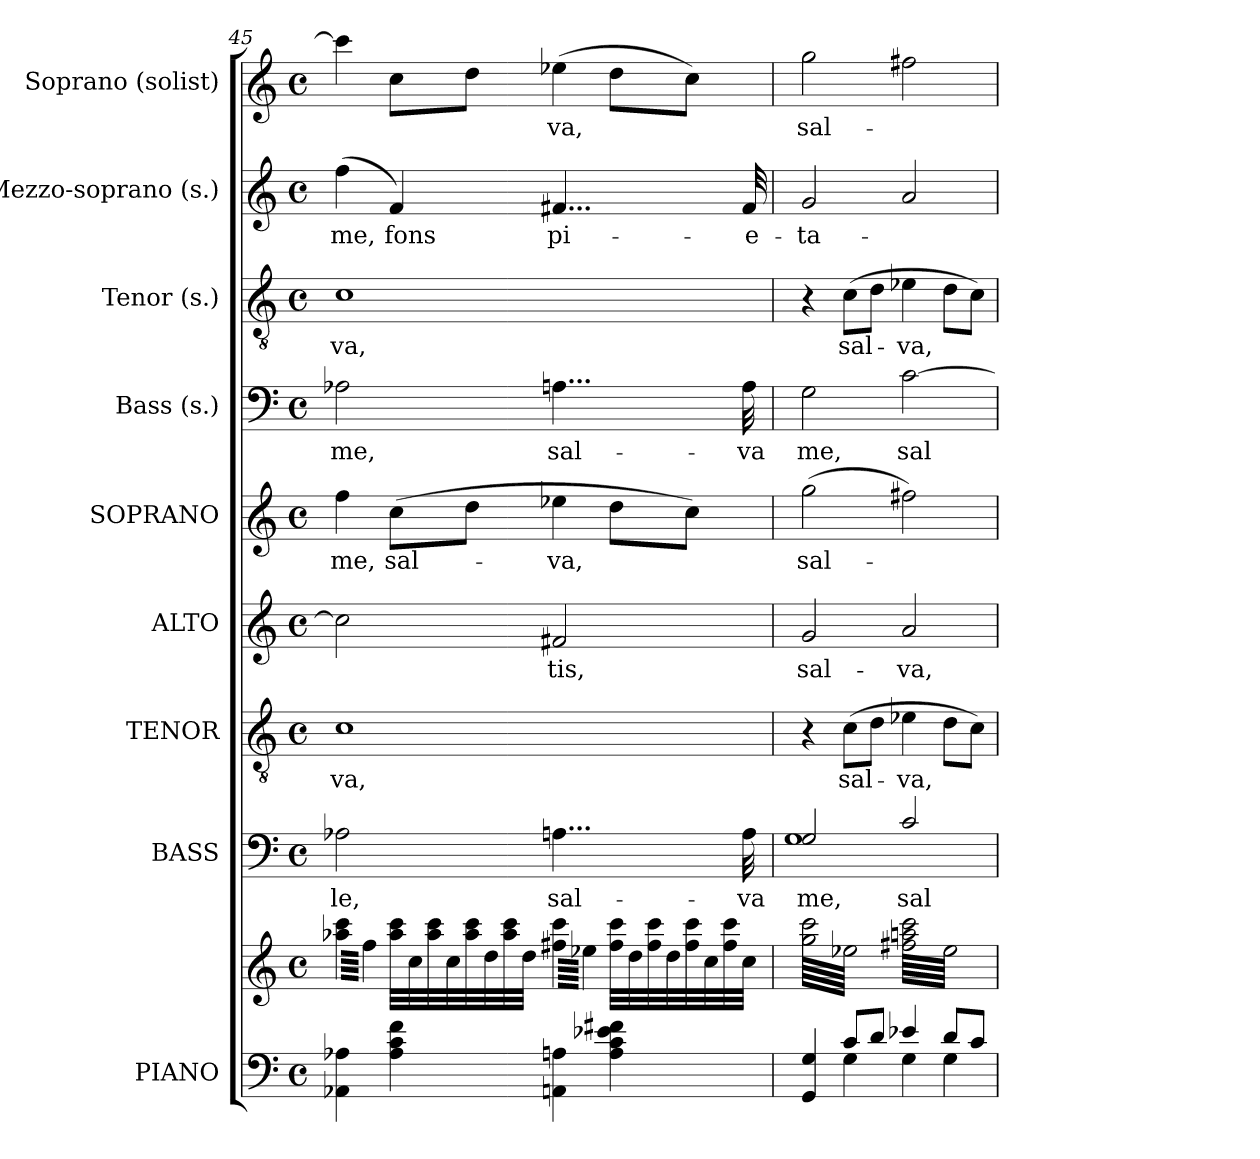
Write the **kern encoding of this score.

**kern	**kern	**kern	**text	**kern	**text	**kern	**text	**kern	**text	**kern	**text	**kern	**text	**kern	**text	**kern	**text
*part9	*part9	*part8	*part8	*part7	*part7	*part6	*part6	*part5	*part5	*part4	*part4	*part3	*part3	*part2	*part2	*part1	*part1
*staff10	*staff9	*staff8	*staff8	*staff7	*staff7	*staff6	*staff6	*staff5	*staff5	*staff4	*staff4	*staff3	*staff3	*staff2	*staff2	*staff1	*staff1
*I"PIANO	*	*I"BASS	*	*I"TENOR	*	*I"ALTO	*	*I"SOPRANO	*	*I"Bass (s.)	*	*I"Tenor (s.)	*	*I"Mezzo-soprano (s.)	*	*I"Soprano (solist)	*
*I'Pno.	*	*I'B.	*	*I'T.	*	*I'A.	*	*I'S.	*	*I'B.	*	*I'T.	*	*I'M-S.	*	*I'S.	*
!!LO:PB:g=z
*clefF4	*clefG2	*clefF4	*	*clefGv2	*	*clefG2	*	*clefG2	*	*clefF4	*	*clefGv2	*	*clefG2	*	*clefG2	*
*	*	*	*	*ITrd7c12	*	*	*	*	*	*	*	*ITrd7c12	*	*	*	*	*
*k[]	*k[]	*k[]	*	*k[]	*	*k[]	*	*k[]	*	*k[]	*	*k[]	*	*k[]	*	*k[]	*
*M4/4	*M4/4	*M4/4	*	*M4/4	*	*M4/4	*	*M4/4	*	*M4/4	*	*M4/4	*	*M4/4	*	*M4/4	*
*met(c)	*met(c)	*met(c)	*	*met(c)	*	*met(c)	*	*met(c)	*	*met(c)	*	*met(c)	*	*met(c)	*	*met(c)	*
=45	=45	=45	=45	=45	=45	=45	=45	=45	=45	=45	=45	=45	=45	=45	=45	=45	=45
!	!	!	!LO:LY:b:color=#000000	!	!	!	!	!	!	!	!	!	!	!	!	!	!
!	!	!	!	!	!LO:LY:b:color=#000000	!	!	!	!	!	!	!	!	!	!	!	!
!	!	!	!	!	!	!	!	!	!LO:LY:b:color=#000000	!	!	!	!	!	!	!	!
!	!	!	!	!	!	!	!	!	!	!	!LO:LY:b:color=#000000	!	!	!	!	!	!
!	!	!	!	!	!	!	!	!	!	!	!	!	!LO:LY:b:color=#000000	!	!	!	!
!	!	!	!	!	!	!	!	!	!	!	!	!	!	!	!LO:LY:b:color=#000000	!	!
*	*tremolo	*	*	*	*	*	*	*	*	*	*	*	*	*	*	*	*
4AA-Xi\ 4A-Xi	64aa-Xi\ 64ccciLLLL	2A-Xi\	le,	1Ci	-va,	2cci\]	.	4ffi\	me,	2A-Xi\	me,	1Ci	-va,	(4ffi\	me,	4ccci\]	.
.	64ffi\	.	.	.	.	.	.	.	.	.	.	.	.	.	.	.	.
.	64aa-Xi\ 64ccci	.	.	.	.	.	.	.	.	.	.	.	.	.	.	.	.
.	64ffi\	.	.	.	.	.	.	.	.	.	.	.	.	.	.	.	.
.	64aa-Xi\ 64ccci	.	.	.	.	.	.	.	.	.	.	.	.	.	.	.	.
.	64ffi\	.	.	.	.	.	.	.	.	.	.	.	.	.	.	.	.
.	64aa-Xi\ 64ccci	.	.	.	.	.	.	.	.	.	.	.	.	.	.	.	.
.	64ffi\	.	.	.	.	.	.	.	.	.	.	.	.	.	.	.	.
.	64aa-Xi\ 64ccci	.	.	.	.	.	.	.	.	.	.	.	.	.	.	.	.
.	64ffi\	.	.	.	.	.	.	.	.	.	.	.	.	.	.	.	.
.	64aa-Xi\ 64ccci	.	.	.	.	.	.	.	.	.	.	.	.	.	.	.	.
.	64ffi\	.	.	.	.	.	.	.	.	.	.	.	.	.	.	.	.
.	64aa-Xi\ 64ccci	.	.	.	.	.	.	.	.	.	.	.	.	.	.	.	.
.	64ffi\	.	.	.	.	.	.	.	.	.	.	.	.	.	.	.	.
.	64aa-Xi\ 64ccci	.	.	.	.	.	.	.	.	.	.	.	.	.	.	.	.
.	64ffi\JJJJ	.	.	.	.	.	.	.	.	.	.	.	.	.	.	.	.
*	*Xtremolo	*	*	*	*	*	*	*	*	*	*	*	*	*	*	*	*
!	!	!	!	!	!	!	!	!	!LO:LY:b:color=#000000	!	!	!	!	!	!	!	!
!	!	!	!	!	!	!	!	!	!	!	!	!	!	!	!LO:LY:b:color=#000000	!	!
4A-i\ 4ci 4fi	32aa-i\ 32ccciLLL	.	.	.	.	.	.	(8cci\L	sal-	.	.	.	.	4fi/)	fons	8cci\L	.
.	.	.	.	.	.	.	.	.	.	.	.	.	.	.	.	.	.
.	32cci\	.	.	.	.	.	.	.	.	.	.	.	.	.	.	.	.
.	.	.	.	.	.	.	.	.	.	.	.	.	.	.	.	.	.
.	32aa-i\ 32ccci	.	.	.	.	.	.	.	.	.	.	.	.	.	.	.	.
.	.	.	.	.	.	.	.	.	.	.	.	.	.	.	.	.	.
.	32cci\	.	.	.	.	.	.	.	.	.	.	.	.	.	.	.	.
.	.	.	.	.	.	.	.	.	.	.	.	.	.	.	.	.	.
.	32aa-i\ 32ccci	.	.	.	.	.	.	8ddi\J	.	.	.	.	.	.	.	8ddi\J	.
.	32ddi\	.	.	.	.	.	.	.	.	.	.	.	.	.	.	.	.
.	32aa-i\ 32ccci	.	.	.	.	.	.	.	.	.	.	.	.	.	.	.	.
.	32ddi\JJJ	.	.	.	.	.	.	.	.	.	.	.	.	.	.	.	.
!	!	!	!LO:LY:b:color=#000000	!	!	!	!	!	!	!	!	!	!	!	!	!	!
!	!	!	!	!	!	!	!LO:LY:b:color=#000000	!	!	!	!	!	!	!	!	!	!
!	!	!	!	!	!	!	!	!	!LO:LY:b:color=#000000	!	!	!	!	!	!	!	!
!	!	!	!	!	!	!	!	!	!	!	!LO:LY:b:color=#000000	!	!	!	!	!	!
!	!	!	!	!	!	!	!	!	!	!	!	!	!	!	!LO:LY:b:color=#000000	!	!
!	!	!	!	!	!	!	!	!	!	!	!	!	!	!	!	!	!LO:LY:b:color=#000000
*	*tremolo	*	*	*	*	*	*	*	*	*	*	*	*	*	*	*	*
4AAni\ 4Ani	64ff#Xi\ 64ccciLLLL	4...Ani\	sal-	.	.	2f#Xi/	-tis,	4ee-Xi\	-va,	4...Ani\	sal-	.	.	4...f#Xi/	pi-	(4ee-Xi\	-va,
.	64ee-Xi\	.	.	.	.	.	.	.	.	.	.	.	.	.	.	.	.
.	64ff#Xi\ 64ccci	.	.	.	.	.	.	.	.	.	.	.	.	.	.	.	.
.	64ee-Xi\	.	.	.	.	.	.	.	.	.	.	.	.	.	.	.	.
.	64ff#Xi\ 64ccci	.	.	.	.	.	.	.	.	.	.	.	.	.	.	.	.
.	64ee-Xi\	.	.	.	.	.	.	.	.	.	.	.	.	.	.	.	.
.	64ff#Xi\ 64ccci	.	.	.	.	.	.	.	.	.	.	.	.	.	.	.	.
.	64ee-Xi\	.	.	.	.	.	.	.	.	.	.	.	.	.	.	.	.
.	64ff#Xi\ 64ccci	.	.	.	.	.	.	.	.	.	.	.	.	.	.	.	.
.	64ee-Xi\	.	.	.	.	.	.	.	.	.	.	.	.	.	.	.	.
.	64ff#Xi\ 64ccci	.	.	.	.	.	.	.	.	.	.	.	.	.	.	.	.
.	64ee-Xi\	.	.	.	.	.	.	.	.	.	.	.	.	.	.	.	.
.	64ff#Xi\ 64ccci	.	.	.	.	.	.	.	.	.	.	.	.	.	.	.	.
.	64ee-Xi\	.	.	.	.	.	.	.	.	.	.	.	.	.	.	.	.
.	64ff#Xi\ 64ccci	.	.	.	.	.	.	.	.	.	.	.	.	.	.	.	.
.	64ee-Xi\JJJJ	.	.	.	.	.	.	.	.	.	.	.	.	.	.	.	.
*	*Xtremolo	*	*	*	*	*	*	*	*	*	*	*	*	*	*	*	*
4Ai\ 4ci 4e-Xi 4f#Xi	32ff#i\ 32ccciLLL	.	.	.	.	.	.	8ddi\L	.	.	.	.	.	.	.	8ddi\L	.
.	.	.	.	.	.	.	.	.	.	.	.	.	.	.	.	.	.
.	32ddi\	.	.	.	.	.	.	.	.	.	.	.	.	.	.	.	.
.	.	.	.	.	.	.	.	.	.	.	.	.	.	.	.	.	.
.	32ff#i\ 32ccci	.	.	.	.	.	.	.	.	.	.	.	.	.	.	.	.
.	.	.	.	.	.	.	.	.	.	.	.	.	.	.	.	.	.
.	32ddi\	.	.	.	.	.	.	.	.	.	.	.	.	.	.	.	.
.	.	.	.	.	.	.	.	.	.	.	.	.	.	.	.	.	.
.	32ff#i\ 32ccci	.	.	.	.	.	.	8cci\J)	.	.	.	.	.	.	.	8cci\J)	.
.	32cci\	.	.	.	.	.	.	.	.	.	.	.	.	.	.	.	.
.	32ff#i\ 32ccci	.	.	.	.	.	.	.	.	.	.	.	.	.	.	.	.
!	!	!	!LO:LY:b:color=#000000	!	!	!	!	!	!	!	!	!	!	!	!	!	!
!	!	!	!	!	!	!	!	!	!	!	!LO:LY:b:color=#000000	!	!	!	!	!	!
!	!	!	!	!	!	!	!	!	!	!	!	!	!	!	!LO:LY:b:color=#000000	!	!
.	32cci\JJJ	32Ai\	-va	.	.	.	.	.	.	32Ai\	-va	.	.	32f#i/	-e-	.	.
=46	=46	=46	=46	=46	=46	=46	=46	=46	=46	=46	=46	=46	=46	=46	=46	=46	=46
*^	*	*^	*	*	*	*	*	*	*	*	*	*	*	*	*	*	*
!	!	!	!	!	!LO:LY:b:color=#000000	!	!	!	!	!	!	!	!	!	!	!	!	!	!
!	!	!	!	!	!	!	!	!	!LO:LY:b:color=#000000	!	!	!	!	!	!	!	!	!	!
!	!	!	!	!	!	!	!	!	!	!	!LO:LY:b:color=#000000	!	!	!	!	!	!	!	!
!	!	!	!	!	!	!	!	!	!	!	!	!	!LO:LY:b:color=#000000	!	!	!	!	!	!
!	!	!	!	!	!	!	!	!	!	!	!	!	!	!	!	!	!LO:LY:b:color=#000000	!	!
!	!	!	!	!	!	!	!	!	!	!	!	!	!	!	!	!	!	!	!LO:LY:b:color=#000000
*	*	*tremolo	*	*	*	*	*	*	*	*	*	*	*	*	*	*	*	*	*
4GGi/ 4Gi	4ryy	64ggi\ 64ccciLLLL	2Gi/	1Gi	me,	4r	.	2gi/	sal-	(2ggi\	sal-	2Gi\	me,	4r	.	2gi/	-ta-	2ggi\	sal-
.	.	64ee-Xi\	.	.	.	.	.	.	.	.	.	.	.	.	.	.	.	.	.
.	.	64ggi\ 64ccci	.	.	.	.	.	.	.	.	.	.	.	.	.	.	.	.	.
.	.	64ee-Xi\	.	.	.	.	.	.	.	.	.	.	.	.	.	.	.	.	.
.	.	64ggi\ 64ccci	.	.	.	.	.	.	.	.	.	.	.	.	.	.	.	.	.
.	.	64ee-Xi\	.	.	.	.	.	.	.	.	.	.	.	.	.	.	.	.	.
.	.	64ggi\ 64ccci	.	.	.	.	.	.	.	.	.	.	.	.	.	.	.	.	.
.	.	64ee-Xi\	.	.	.	.	.	.	.	.	.	.	.	.	.	.	.	.	.
.	.	64ggi\ 64ccci	.	.	.	.	.	.	.	.	.	.	.	.	.	.	.	.	.
.	.	64ee-Xi\	.	.	.	.	.	.	.	.	.	.	.	.	.	.	.	.	.
.	.	64ggi\ 64ccci	.	.	.	.	.	.	.	.	.	.	.	.	.	.	.	.	.
.	.	64ee-Xi\	.	.	.	.	.	.	.	.	.	.	.	.	.	.	.	.	.
.	.	64ggi\ 64ccci	.	.	.	.	.	.	.	.	.	.	.	.	.	.	.	.	.
.	.	64ee-Xi\	.	.	.	.	.	.	.	.	.	.	.	.	.	.	.	.	.
.	.	64ggi\ 64ccci	.	.	.	.	.	.	.	.	.	.	.	.	.	.	.	.	.
.	.	64ee-Xi\	.	.	.	.	.	.	.	.	.	.	.	.	.	.	.	.	.
!	!	!	!	!	!	!	!LO:LY:b:color=#000000	!	!	!	!	!	!	!	!	!	!	!	!
!	!	!	!	!	!	!	!	!	!	!	!	!	!	!	!LO:LY:b:color=#000000	!	!	!	!
8ci/L	4Gi\	64ggi\ 64ccci	.	.	.	(8Ci\L	sal-	.	.	.	.	.	.	(8Ci\L	sal-	.	.	.	.
.	.	64ee-Xi\	.	.	.	.	.	.	.	.	.	.	.	.	.	.	.	.	.
.	.	64ggi\ 64ccci	.	.	.	.	.	.	.	.	.	.	.	.	.	.	.	.	.
.	.	64ee-Xi\	.	.	.	.	.	.	.	.	.	.	.	.	.	.	.	.	.
.	.	64ggi\ 64ccci	.	.	.	.	.	.	.	.	.	.	.	.	.	.	.	.	.
.	.	64ee-Xi\	.	.	.	.	.	.	.	.	.	.	.	.	.	.	.	.	.
.	.	64ggi\ 64ccci	.	.	.	.	.	.	.	.	.	.	.	.	.	.	.	.	.
.	.	64ee-Xi\	.	.	.	.	.	.	.	.	.	.	.	.	.	.	.	.	.
8di/J	.	64ggi\ 64ccci	.	.	.	8Di\J	.	.	.	.	.	.	.	8Di\J	.	.	.	.	.
.	.	64ee-Xi\	.	.	.	.	.	.	.	.	.	.	.	.	.	.	.	.	.
.	.	64ggi\ 64ccci	.	.	.	.	.	.	.	.	.	.	.	.	.	.	.	.	.
.	.	64ee-Xi\	.	.	.	.	.	.	.	.	.	.	.	.	.	.	.	.	.
.	.	64ggi\ 64ccci	.	.	.	.	.	.	.	.	.	.	.	.	.	.	.	.	.
.	.	64ee-Xi\	.	.	.	.	.	.	.	.	.	.	.	.	.	.	.	.	.
.	.	64ggi\ 64ccci	.	.	.	.	.	.	.	.	.	.	.	.	.	.	.	.	.
.	.	64ee-Xi\JJJJ	.	.	.	.	.	.	.	.	.	.	.	.	.	.	.	.	.
!	!	!	!	!	!LO:LY:a:color=#000000	!	!	!	!	!	!	!	!	!	!	!	!	!	!
!	!	!	!	!	!	!	!LO:LY:b:color=#000000	!	!	!	!	!	!	!	!	!	!	!	!
!	!	!	!	!	!	!	!	!	!LO:LY:b:color=#000000	!	!	!	!	!	!	!	!	!	!
!	!	!	!	!	!	!	!	!	!	!	!	!	!LO:LY:b:color=#000000	!	!	!	!	!	!
!	!	!	!	!	!	!	!	!	!	!	!	!	!	!	!LO:LY:b:color=#000000	!	!	!	!
4e-Xi/	4Gi\	64ff#Xi\ 64aani 64ccciLLLL	2ci/	.	sal-	4E-Xi\	-va,	2ai/	-va,	2ff#Xi\)	.	[2ci\	sal-	4E-Xi\	-va,	2ai/	.	2ff#Xi\	.
.	.	64ee-i\	.	.	.	.	.	.	.	.	.	.	.	.	.	.	.	.	.
.	.	64ff#Xi\ 64aani 64ccci	.	.	.	.	.	.	.	.	.	.	.	.	.	.	.	.	.
.	.	64ee-i\	.	.	.	.	.	.	.	.	.	.	.	.	.	.	.	.	.
.	.	64ff#Xi\ 64aani 64ccci	.	.	.	.	.	.	.	.	.	.	.	.	.	.	.	.	.
.	.	64ee-i\	.	.	.	.	.	.	.	.	.	.	.	.	.	.	.	.	.
.	.	64ff#Xi\ 64aani 64ccci	.	.	.	.	.	.	.	.	.	.	.	.	.	.	.	.	.
.	.	64ee-i\	.	.	.	.	.	.	.	.	.	.	.	.	.	.	.	.	.
.	.	64ff#Xi\ 64aani 64ccci	.	.	.	.	.	.	.	.	.	.	.	.	.	.	.	.	.
.	.	64ee-i\	.	.	.	.	.	.	.	.	.	.	.	.	.	.	.	.	.
.	.	64ff#Xi\ 64aani 64ccci	.	.	.	.	.	.	.	.	.	.	.	.	.	.	.	.	.
.	.	64ee-i\	.	.	.	.	.	.	.	.	.	.	.	.	.	.	.	.	.
.	.	64ff#Xi\ 64aani 64ccci	.	.	.	.	.	.	.	.	.	.	.	.	.	.	.	.	.
.	.	64ee-i\	.	.	.	.	.	.	.	.	.	.	.	.	.	.	.	.	.
.	.	64ff#Xi\ 64aani 64ccci	.	.	.	.	.	.	.	.	.	.	.	.	.	.	.	.	.
.	.	64ee-i\	.	.	.	.	.	.	.	.	.	.	.	.	.	.	.	.	.
8di/L	4Gi\	64ff#Xi\ 64aani 64ccci	.	.	.	8Di\L	.	.	.	.	.	.	.	8Di\L	.	.	.	.	.
.	.	64ee-i\	.	.	.	.	.	.	.	.	.	.	.	.	.	.	.	.	.
.	.	64ff#Xi\ 64aani 64ccci	.	.	.	.	.	.	.	.	.	.	.	.	.	.	.	.	.
.	.	64ee-i\	.	.	.	.	.	.	.	.	.	.	.	.	.	.	.	.	.
.	.	64ff#Xi\ 64aani 64ccci	.	.	.	.	.	.	.	.	.	.	.	.	.	.	.	.	.
.	.	64ee-i\	.	.	.	.	.	.	.	.	.	.	.	.	.	.	.	.	.
.	.	64ff#Xi\ 64aani 64ccci	.	.	.	.	.	.	.	.	.	.	.	.	.	.	.	.	.
.	.	64ee-i\	.	.	.	.	.	.	.	.	.	.	.	.	.	.	.	.	.
8ci/J	.	64ff#Xi\ 64aani 64ccci	.	.	.	8Ci\J)	.	.	.	.	.	.	.	8Ci\J)	.	.	.	.	.
.	.	64ee-i\	.	.	.	.	.	.	.	.	.	.	.	.	.	.	.	.	.
.	.	64ff#Xi\ 64aani 64ccci	.	.	.	.	.	.	.	.	.	.	.	.	.	.	.	.	.
.	.	64ee-i\	.	.	.	.	.	.	.	.	.	.	.	.	.	.	.	.	.
.	.	64ff#Xi\ 64aani 64ccci	.	.	.	.	.	.	.	.	.	.	.	.	.	.	.	.	.
.	.	64ee-i\	.	.	.	.	.	.	.	.	.	.	.	.	.	.	.	.	.
.	.	64ff#Xi\ 64aani 64ccci	.	.	.	.	.	.	.	.	.	.	.	.	.	.	.	.	.
.	.	64ee-i\JJJJ	.	.	.	.	.	.	.	.	.	.	.	.	.	.	.	.	.
*	*	*Xtremolo	*	*	*	*	*	*	*	*	*	*	*	*	*	*	*	*	*
.	.	.	.	.	.	.	.	.	.	.	.	.	.	.	.	.	.	.	.
.	.	.	.	.	.	.	.	.	.	.	.	.	.	.	.	.	.	.	.
.	.	.	.	.	.	.	.	.	.	.	.	.	.	.	.	.	.	.	.
.	.	.	.	.	.	.	.	.	.	.	.	.	.	.	.	.	.	.	.
.	.	.	.	.	.	.	.	.	.	.	.	.	.	.	.	.	.	.	.
.	.	.	.	.	.	.	.	.	.	.	.	.	.	.	.	.	.	.	.
.	.	.	.	.	.	.	.	.	.	.	.	.	.	.	.	.	.	.	.
.	.	.	.	.	.	.	.	.	.	.	.	.	.	.	.	.	.	.	.
.	.	.	.	.	.	.	.	.	.	.	.	.	.	.	.	.	.	.	.
.	.	.	.	.	.	.	.	.	.	.	.	.	.	.	.	.	.	.	.
.	.	.	.	.	.	.	.	.	.	.	.	.	.	.	.	.	.	.	.
.	.	.	.	.	.	.	.	.	.	.	.	.	.	.	.	.	.	.	.
.	.	.	.	.	.	.	.	.	.	.	.	.	.	.	.	.	.	.	.
.	.	.	.	.	.	.	.	.	.	.	.	.	.	.	.	.	.	.	.
.	.	.	.	.	.	.	.	.	.	.	.	.	.	.	.	.	.	.	.
.	.	.	.	.	.	.	.	.	.	.	.	.	.	.	.	.	.	.	.
*v	*v	*	*v	*v	*	*	*	*	*	*	*	*	*	*	*	*	*	*	*
=	=	=	=	=	=	=	=	=	=	=	=	=	=	=	=	=	=
*-	*-	*-	*-	*-	*-	*-	*-	*-	*-	*-	*-	*-	*-	*-	*-	*-	*-
